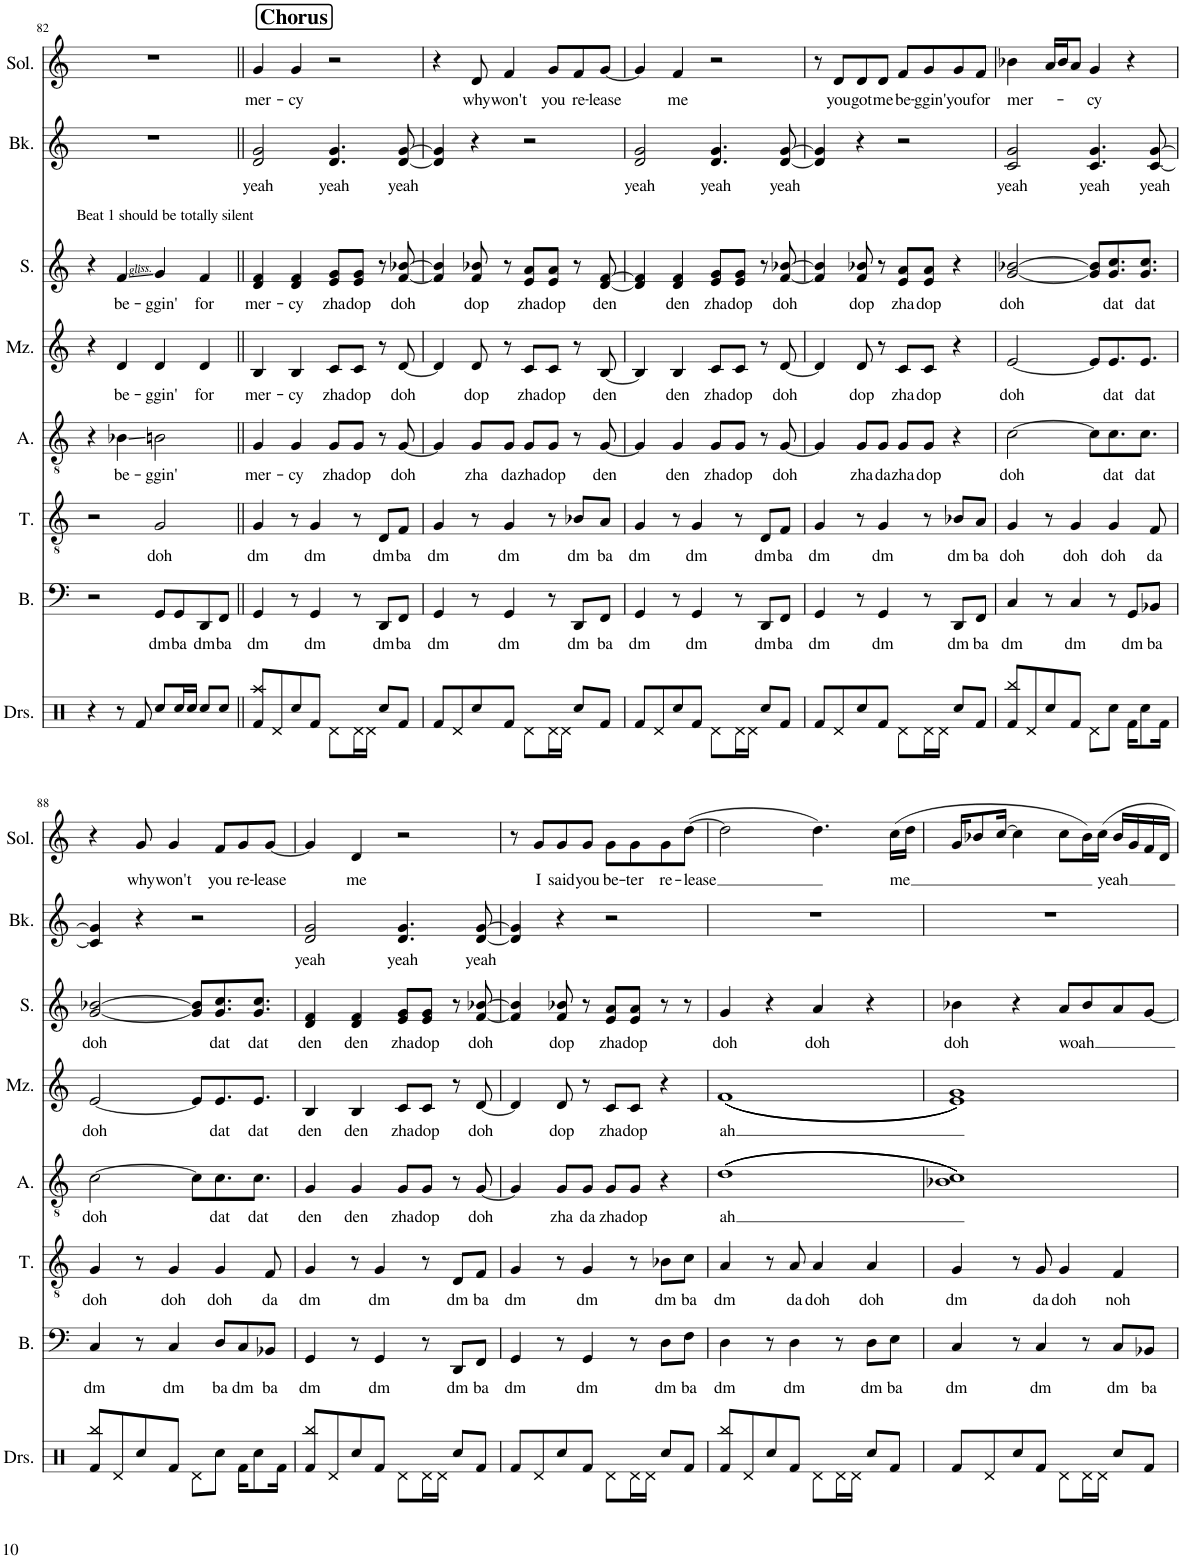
**kern	**text	**kern	**text	**kern	**text	**kern	**text	**kern	**text	**kern	**text	**kern	**text
*part7	*part7	*part6	*part6	*part5	*part5	*part4	*part4	*part3	*part3	*part2	*part2	*part1	*part1
*staff7	*staff7	*staff6	*staff6	*staff5	*staff5	*staff4	*staff4	*staff3	*staff3	*staff2	*staff2	*staff1	*staff1
*I"Bass	*	*I"Tenor	*	*I"Alto	*	*I"Mezzo	*	*I"Soprano	*	*I"Backup	*	*I"Solo	*
*I'B.	*	*I'T.	*	*I'A.	*	*I'Mz.	*	*I'S.	*	*I'Bk.	*	*I'Sol.	*
!!LO:PB:g=z
*clefF4	*	*clefGv2	*	*clefGv2	*	*clefG2	*	*clefG2	*	*clefG2	*	*clefG2	*
*k[]	*	*k[]	*	*k[]	*	*k[]	*	*k[]	*	*k[]	*	*k[]	*
*M4/4	*	*M4/4	*	*M4/4	*	*M4/4	*	*M4/4	*	*M4/4	*	*M4/4	*
=82	=82	=82	=82	=82	=82	=82	=82	=82	=82	=82	=82	=82	=82
!	!	!	!	!	!	!	!	!LO:TX:a:t=Beat 1 should be totally silent	!	!	!	!	!
2r	.	2r	.	4r	.	4r	.	4r	.	1r	.	1r	.
!	!	!	!	!	!LO:LY:b	!	!LO:LY:b	!	!LO:LY:b	!	!	!	!
.	.	.	.	4B-X\	be-	4d/	be-	4f/	be-	.	.	.	.
!	!LO:LY:b	!	!LO:LY:b	!	!LO:LY:b	!	!LO:LY:b	!	!LO:LY:b	!	!	!	!
8GG/L	dm	2G/	doh	2Bn\	-ggin'	4d/	-ggin'	4g/	-ggin'	.	.	.	.
!	!LO:LY:b	!	!	!	!	!	!	!	!	!	!	!	!
8GG/	ba	.	.	.	.	.	.	.	.	.	.	.	.
!	!LO:LY:b	!	!	!	!	!	!LO:LY:b	!	!LO:LY:b	!	!	!	!
8DD/	dm	.	.	.	.	4d/	for	4f/	for	.	.	.	.
!	!LO:LY:b	!	!	!	!	!	!	!	!	!	!	!	!
8FF/J	ba	.	.	.	.	.	.	.	.	.	.	.	.
!!LO:REH:place=s1:a:B:cj:fs=14:t=Chorus
=83||	=83||	=83||	=83||	=83||	=83||	=83||	=83||	=83||	=83||	=83||	=83||	=83||	=83||
!	!LO:LY:b	!	!LO:LY:b	!	!LO:LY:b	!	!LO:LY:b	!	!LO:LY:b	!	!LO:LY:b	!	!LO:LY:b
4GG/	dm	4G/	dm	4G/	mer-	4B/	mer-	4d/ 4f/	mer-	2d/ 2g/	yeah	4g/	mer-
!	!	!	!	!	!LO:LY:b	!	!LO:LY:b	!	!LO:LY:b	!	!	!	!LO:LY:b
8r	.	8r	.	4G/	-cy	4B/	-cy	4d/ 4f/	-cy	.	.	4g/	-cy
!	!LO:LY:b	!	!LO:LY:b	!	!	!	!	!	!	!	!	!	!
4GG/	dm	4G/	dm	.	.	.	.	.	.	.	.	.	.
!	!	!	!	!	!LO:LY:b	!	!LO:LY:b	!	!LO:LY:b	!	!LO:LY:b	!	!
.	.	.	.	8G/L	zha	8c/L	zha	8e/ 8g/L	zha	4.d/ 4.g/	yeah	2r	.
!	!	!	!	!	!LO:LY:b	!	!LO:LY:b	!	!LO:LY:b	!	!	!	!
8r	.	8r	.	8G/J	dop	8c/J	dop	8e/ 8g/J	dop	.	.	.	.
!	!LO:LY:b	!	!LO:LY:b	!	!	!	!	!	!	!	!	!	!
8DD/L	dm	8D/L	dm	8r	.	8r	.	8r	.	.	.	.	.
!	!LO:LY:b	!	!LO:LY:b	!	!LO:LY:b	!	!LO:LY:b	!	!LO:LY:b	!	!LO:LY:b	!	!
8FF/J	ba	8F/J	ba	[8G/	doh	[8d/	doh	[8f/ [8b-X/	doh	[8d/ [8g/	yeah	.	.
=84	=84	=84	=84	=84	=84	=84	=84	=84	=84	=84	=84	=84	=84
!	!LO:LY:b	!	!LO:LY:b	!	!	!	!	!	!	!	!	!	!
4GG/	dm	4G/	dm	4G/]	.	4d/]	.	4f/] 4b-/]	.	4d/] 4g/]	.	4r	.
!	!	!	!	!	!LO:LY:b	!	!LO:LY:b	!	!LO:LY:b	!	!	!	!LO:LY:b
8r	.	8r	.	8G/L	zha	8d/	dop	8f/ 8b-X/	dop	4r	.	8d/	why
!	!LO:LY:b	!	!LO:LY:b	!	!LO:LY:b	!	!	!	!	!	!	!	!LO:LY:b
4GG/	dm	4G/	dm	8G/J	da	8r	.	8r	.	.	.	4f/	won't
!	!	!	!	!	!LO:LY:b	!	!LO:LY:b	!	!LO:LY:b	!	!	!	!
.	.	.	.	8G/L	zha	8c/L	zha	8e/ 8a/L	zha	2r	.	.	.
!	!	!	!	!	!LO:LY:b	!	!LO:LY:b	!	!LO:LY:b	!	!	!	!LO:LY:b
8r	.	8r	.	8G/J	dop	8c/J	dop	8e/ 8a/J	dop	.	.	8g/L	you
!	!LO:LY:b	!	!LO:LY:b	!	!	!	!	!	!	!	!	!	!LO:LY:b
8DD/L	dm	8B-X/L	dm	8r	.	8r	.	8r	.	.	.	8f/	re-
!	!LO:LY:b	!	!LO:LY:b	!	!LO:LY:b	!	!LO:LY:b	!	!LO:LY:b	!	!	!	!LO:LY:b
8FF/J	ba	8A/J	ba	[8G/	den	[8B/	den	[8d/ [8f/	den	.	.	[8g/J	-lease
=85	=85	=85	=85	=85	=85	=85	=85	=85	=85	=85	=85	=85	=85
!	!LO:LY:b	!	!LO:LY:b	!	!	!	!	!	!	!	!LO:LY:b	!	!
4GG/	dm	4G/	dm	4G/]	.	4B/]	.	4d/] 4f/]	.	2d/ 2g/	yeah	4g/]	.
!	!	!	!	!	!LO:LY:b	!	!LO:LY:b	!	!LO:LY:b	!	!	!	!LO:LY:b
8r	.	8r	.	4G/	den	4B/	den	4d/ 4f/	den	.	.	4f/	me
!	!LO:LY:b	!	!LO:LY:b	!	!	!	!	!	!	!	!	!	!
4GG/	dm	4G/	dm	.	.	.	.	.	.	.	.	.	.
!	!	!	!	!	!LO:LY:b	!	!LO:LY:b	!	!LO:LY:b	!	!LO:LY:b	!	!
.	.	.	.	8G/L	zha	8c/L	zha	8e/ 8g/L	zha	4.d/ 4.g/	yeah	2r	.
!	!	!	!	!	!LO:LY:b	!	!LO:LY:b	!	!LO:LY:b	!	!	!	!
8r	.	8r	.	8G/J	dop	8c/J	dop	8e/ 8g/J	dop	.	.	.	.
!	!LO:LY:b	!	!LO:LY:b	!	!	!	!	!	!	!	!	!	!
8DD/L	dm	8D/L	dm	8r	.	8r	.	8r	.	.	.	.	.
!	!LO:LY:b	!	!LO:LY:b	!	!LO:LY:b	!	!LO:LY:b	!	!LO:LY:b	!	!LO:LY:b	!	!
8FF/J	ba	8F/J	ba	[8G/	doh	[8d/	doh	[8f/ [8b-X/	doh	[8d/ [8g/	yeah	.	.
=86	=86	=86	=86	=86	=86	=86	=86	=86	=86	=86	=86	=86	=86
!	!LO:LY:b	!	!LO:LY:b	!	!	!	!	!	!	!	!	!	!
4GG/	dm	4G/	dm	4G/]	.	4d/]	.	4f/] 4b-/]	.	4d/] 4g/]	.	8r	.
!	!	!	!	!	!	!	!	!	!	!	!	!	!LO:LY:b
.	.	.	.	.	.	.	.	.	.	.	.	8d/L	you
!	!	!	!	!	!LO:LY:b	!	!LO:LY:b	!	!LO:LY:b	!	!	!	!LO:LY:b
8r	.	8r	.	8G/L	zha	8d/	dop	8f/ 8b-X/	dop	4r	.	8d/	got
!	!LO:LY:b	!	!LO:LY:b	!	!LO:LY:b	!	!	!	!	!	!	!	!LO:LY:b
4GG/	dm	4G/	dm	8G/J	da	8r	.	8r	.	.	.	8d/J	me
!	!	!	!	!	!LO:LY:b	!	!LO:LY:b	!	!LO:LY:b	!	!	!	!LO:LY:b
.	.	.	.	8G/L	zha	8c/L	zha	8e/ 8a/L	zha	2r	.	8f/L	be-
!	!	!	!	!	!LO:LY:b	!	!LO:LY:b	!	!LO:LY:b	!	!	!	!LO:LY:b
8r	.	8r	.	8G/J	dop	8c/J	dop	8e/ 8a/J	dop	.	.	8g/	-ggin'
!	!LO:LY:b	!	!LO:LY:b	!	!	!	!	!	!	!	!	!	!LO:LY:b
8DD/L	dm	8B-X/L	dm	4r	.	4r	.	4r	.	.	.	8g/	you
!	!LO:LY:b	!	!LO:LY:b	!	!	!	!	!	!	!	!	!	!LO:LY:b
8FF/J	ba	8A/J	ba	.	.	.	.	.	.	.	.	8f/J	for
=87	=87	=87	=87	=87	=87	=87	=87	=87	=87	=87	=87	=87	=87
!	!LO:LY:b	!	!LO:LY:b	!	!LO:LY:b	!	!LO:LY:b	!	!LO:LY:b	!	!LO:LY:b	!	!LO:LY:b
4C/	dm	4G/	doh	[2c\	doh	[2e/	doh	[2g/ [2b-X/	doh	2c/ 2g/	yeah	4b-X\	mer-
8r	.	8r	.	.	.	.	.	.	.	.	.	16a/LL	.
.	.	.	.	.	.	.	.	.	.	.	.	16b-/J	.
!	!LO:LY:b	!	!LO:LY:b	!	!	!	!	!	!	!	!	!	!
4C/	dm	4G/	doh	.	.	.	.	.	.	.	.	8a/J	.
!	!	!	!	!	!	!	!	!	!	!	!LO:LY:b	!	!LO:LY:b
.	.	.	.	8c\L]	.	8e/L]	.	8g/] 8b-/]L	.	4.c/ 4.g/	yeah	4g/	-cy
!	!	!	!LO:LY:b	!	!LO:LY:b	!	!LO:LY:b	!	!LO:LY:b	!	!	!	!
8r	.	4G/	doh	8.c\	dat	8.e/	dat	8.g/ 8.cc/	dat	.	.	.	.
!	!LO:LY:b	!	!	!	!	!	!	!	!	!	!	!	!
8GG/L	dm	.	.	.	.	.	.	.	.	.	.	4r	.
!	!	!	!	!	!LO:LY:b	!	!LO:LY:b	!	!LO:LY:b	!	!	!	!
.	.	.	.	8.c\J	dat	8.e/J	dat	8.g/ 8.cc/J	dat	.	.	.	.
!	!LO:LY:b	!	!LO:LY:b	!	!	!	!	!	!	!	!LO:LY:b	!	!
8BB-X/J	ba	8F/	da	.	.	.	.	.	.	[8c/ [8g/	yeah	.	.
!!LO:LB:g=z
=88	=88	=88	=88	=88	=88	=88	=88	=88	=88	=88	=88	=88	=88
!	!LO:LY:b	!	!LO:LY:b	!	!LO:LY:b	!	!LO:LY:b	!	!LO:LY:b	!	!	!	!
4C/	dm	4G/	doh	[2c\	doh	[2e/	doh	[2g/ [2b-X/	doh	4c/] 4g/]	.	4r	.
!	!	!	!	!	!	!	!	!	!	!	!	!	!LO:LY:b
8r	.	8r	.	.	.	.	.	.	.	4r	.	8g/	why
!	!LO:LY:b	!	!LO:LY:b	!	!	!	!	!	!	!	!	!	!LO:LY:b
4C/	dm	4G/	doh	.	.	.	.	.	.	.	.	4g/	won't
.	.	.	.	8c\L]	.	8e/L]	.	8g/] 8b-/]L	.	2r	.	.	.
!	!LO:LY:b	!	!LO:LY:b	!	!LO:LY:b	!	!LO:LY:b	!	!LO:LY:b	!	!	!	!LO:LY:b
8D/L	ba	4G/	doh	8.c\	dat	8.e/	dat	8.g/ 8.cc/	dat	.	.	8f/L	you
!	!LO:LY:b	!	!	!	!	!	!	!	!	!	!	!	!LO:LY:b
8C/	dm	.	.	.	.	.	.	.	.	.	.	8g/	re-
!	!	!	!	!	!LO:LY:b	!	!LO:LY:b	!	!LO:LY:b	!	!	!	!
.	.	.	.	8.c\J	dat	8.e/J	dat	8.g/ 8.cc/J	dat	.	.	.	.
!	!LO:LY:b	!	!LO:LY:b	!	!	!	!	!	!	!	!	!	!LO:LY:b
8BB-X/J	ba	8F/	da	.	.	.	.	.	.	.	.	[8g/J	-lease
=89	=89	=89	=89	=89	=89	=89	=89	=89	=89	=89	=89	=89	=89
!	!LO:LY:b	!	!LO:LY:b	!	!LO:LY:b	!	!LO:LY:b	!	!LO:LY:b	!	!LO:LY:b	!	!
4GG/	dm	4G/	dm	4G/	den	4B/	den	4d/ 4f/	den	2d/ 2g/	yeah	4g/]	.
!	!	!	!	!	!LO:LY:b	!	!LO:LY:b	!	!LO:LY:b	!	!	!	!LO:LY:b
8r	.	8r	.	4G/	den	4B/	den	4d/ 4f/	den	.	.	4d/	me
!	!LO:LY:b	!	!LO:LY:b	!	!	!	!	!	!	!	!	!	!
4GG/	dm	4G/	dm	.	.	.	.	.	.	.	.	.	.
!	!	!	!	!	!LO:LY:b	!	!LO:LY:b	!	!LO:LY:b	!	!LO:LY:b	!	!
.	.	.	.	8G/L	zha	8c/L	zha	8e/ 8g/L	zha	4.d/ 4.g/	yeah	2r	.
!	!	!	!	!	!LO:LY:b	!	!LO:LY:b	!	!LO:LY:b	!	!	!	!
8r	.	8r	.	8G/J	dop	8c/J	dop	8e/ 8g/J	dop	.	.	.	.
!	!LO:LY:b	!	!LO:LY:b	!	!	!	!	!	!	!	!	!	!
8DD/L	dm	8D/L	dm	8r	.	8r	.	8r	.	.	.	.	.
!	!LO:LY:b	!	!LO:LY:b	!	!LO:LY:b	!	!LO:LY:b	!	!LO:LY:b	!	!LO:LY:b	!	!
8FF/J	ba	8F/J	ba	[8G/	doh	[8d/	doh	[8f/ [8b-X/	doh	[8d/ [8g/	yeah	.	.
=90	=90	=90	=90	=90	=90	=90	=90	=90	=90	=90	=90	=90	=90
!	!LO:LY:b	!	!LO:LY:b	!	!	!	!	!	!	!	!	!	!
4GG/	dm	4G/	dm	4G/]	.	4d/]	.	4f/] 4b-/]	.	4d/] 4g/]	.	8r	.
!	!	!	!	!	!	!	!	!	!	!	!	!	!LO:LY:b
.	.	.	.	.	.	.	.	.	.	.	.	8g/L	I
!	!	!	!	!	!LO:LY:b	!	!LO:LY:b	!	!LO:LY:b	!	!	!	!LO:LY:b
8r	.	8r	.	8G/L	zha	8d/	dop	8f/ 8b-X/	dop	4r	.	8g/	said
!	!LO:LY:b	!	!LO:LY:b	!	!LO:LY:b	!	!	!	!	!	!	!	!LO:LY:b
4GG/	dm	4G/	dm	8G/J	da	8r	.	8r	.	.	.	8g/J	you
!	!	!	!	!	!LO:LY:b	!	!LO:LY:b	!	!LO:LY:b	!	!	!	!LO:LY:b
.	.	.	.	8G/L	zha	8c/L	zha	8e/ 8a/L	zha	2r	.	8g\L	be-
!	!	!	!	!	!LO:LY:b	!	!LO:LY:b	!	!LO:LY:b	!	!	!	!LO:LY:b
8r	.	8r	.	8G/J	dop	8c/J	dop	8e/ 8a/J	dop	.	.	8g\	-ter
!	!LO:LY:b	!	!LO:LY:b	!	!	!	!	!	!	!	!	!	!LO:LY:b
8D\L	dm	8B-X\L	dm	4r	.	4r	.	8r	.	.	.	8g\	re-
!	!LO:LY:b	!	!LO:LY:b	!	!	!	!	!	!	!	!	!	!LO:LY:b
8F\J	ba	8c\J	ba	.	.	.	.	8r	.	.	.	([8dd\J	-lease
=91	=91	=91	=91	=91	=91	=91	=91	=91	=91	=91	=91	=91	=91
!	!LO:LY:b	!	!LO:LY:b	!	!LO:LY:b	!	!LO:LY:b	!	!LO:LY:b	!	!	!	!
4D\	dm	4A/	dm	((((1d	ah	((((1f	ah	4g/	doh	1r	.	2dd\]	.
8r	.	8r	.	.	.	.	.	4r	.	.	.	.	.
!	!LO:LY:b	!	!LO:LY:b	!	!	!	!	!	!	!	!	!	!
4D\	dm	8A/	da	.	.	.	.	.	.	.	.	.	.
!	!	!	!LO:LY:b	!	!	!	!	!	!LO:LY:b	!	!	!	!
.	.	4A/	doh	.	.	.	.	4a/	doh	.	.	4.dd\)	.
8r	.	.	.	.	.	.	.	.	.	.	.	.	.
!	!LO:LY:b	!	!LO:LY:b	!	!	!	!	!	!	!	!	!	!
8D\L	dm	4A/	doh	.	.	.	.	4r	.	.	.	.	.
!	!LO:LY:b	!	!	!	!	!	!	!	!	!	!	!	!LO:LY:b
8E\J	ba	.	.	.	.	.	.	.	.	.	.	(16cc\LL	me
.	.	.	.	.	.	.	.	.	.	.	.	16dd\JJ	.
=92	=92	=92	=92	=92	=92	=92	=92	=92	=92	=92	=92	=92	=92
!	!LO:LY:b	!	!LO:LY:b	!	!	!	!	!	!LO:LY:b	!	!	!	!
4C/	dm	4G/	dm	1B-X 1c))))	.	1e 1g))))	.	4b-X\	doh	1r	.	16g/KL	.
.	.	.	.	.	.	.	.	.	.	.	.	8b-X/	.
.	.	.	.	.	.	.	.	.	.	.	.	[16cc/Jk	.
8r	.	8r	.	.	.	.	.	4r	.	.	.	4cc\]	.
!	!LO:LY:b	!	!LO:LY:b	!	!	!	!	!	!	!	!	!	!
4C/	dm	8G/	da	.	.	.	.	.	.	.	.	.	.
!	!	!	!LO:LY:b	!	!	!	!	!	!LO:LY:b	!	!	!	!
.	.	4G/	doh	.	.	.	.	8a/L	woah	.	.	8cc\L	.
8r	.	.	.	.	.	.	.	8b-/	.	.	.	16b-\L)	.
!	!	!	!	!	!	!	!	!	!	!	!	!	!LO:LY:b
.	.	.	.	.	.	.	.	.	.	.	.	16cc\JJ	yeah
!	!LO:LY:b	!	!LO:LY:b	!	!	!	!	!	!	!	!	!	!
8C/L	dm	4F/	noh	.	.	.	.	8a/	.	.	.	16b-/LL	.
.	.	.	.	.	.	.	.	.	.	.	.	16g/	.
!	!LO:LY:b	!	!	!	!	!	!	!	!	!	!	!	!
8BB-X/J	ba	.	.	.	.	.	.	[8g/J	.	.	.	16f/	.
.	.	.	.	.	.	.	.	.	.	.	.	16d/JJ	.
=	=	=	=	=	=	=	=	=	=	=	=	=	=
*-	*-	*-	*-	*-	*-	*-	*-	*-	*-	*-	*-	*-	*-
